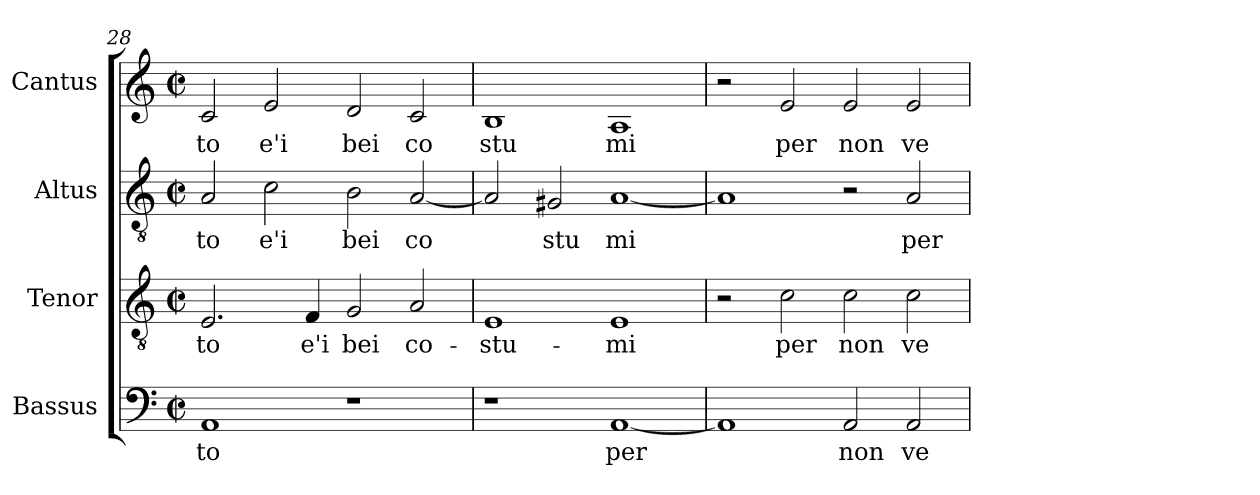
**kern	**text	**kern	**text	**kern	**text	**kern	**text
*part4	*part4	*part3	*part3	*part2	*part2	*part1	*part1
*staff4	*staff4	*staff3	*staff3	*staff2	*staff2	*staff1	*staff1
*I"Bassus	*	*I"Tenor	*	*I"Altus	*	*I"Cantus	*
*clefF4	*	*clefGv2	*	*clefGv2	*	*clefG2	*
*k[]	*	*k[]	*	*k[]	*	*k[]	*
*C:	*	*C:	*	*C:	*	*C:	*
*M2/2	*	*M2/2	*	*M2/2	*	*M2/2	*
*met(c|)	*	*met(c|)	*	*met(c|)	*	*met(c|)	*
=28	=28	=28	=28	=28	=28	=28	=28
!	!LO:LY:b:cj	!	!LO:LY:b:cj	!	!LO:LY:b:cj	!	!LO:LY:b:cj
1AA	-to	2.E/	-to	2A/	to	2c/	to
!	!	!	!	!	!LO:LY:b:cj	!	!LO:LY:b:cj
.	.	.	.	2c\	e'i	2e/	e'i
!	!	!	!LO:LY:b:cj	!	!	!	!
.	.	4F/	e'i	.	.	.	.
!	!	!	!LO:LY:b:cj	!	!LO:LY:b:cj	!	!LO:LY:b:cj
1r	.	2G/	bei	2B\	bei	2d/	bei
!	!	!	!LO:LY:b:cj	!	!LO:LY:b:cj	!	!LO:LY:b:cj
.	.	2A/	co-	[<2A/	co	2c/	co
=29	=29	=29	=29	=29	=29	=29	=29
!	!	!	!LO:LY:b:cj	!	!LO:LY:b:cj	!	!LO:LY:b:cj
1r	.	1E	-stu-	2A/]	.	1B	stu
!	!	!	!	!	!LO:LY:b:cj	!	!
.	.	.	.	2G#/	stu	.	.
!	!LO:LY:b:cj	!	!LO:LY:b:cj	!	!LO:LY:b:cj	!	!LO:LY:b:cj
[<1AA	per	1E	-mi	[<1A	mi	1A	mi
=30	=30	=30	=30	=30	=30	=30	=30
!	!LO:LY:b:cj	!	!	!	!LO:LY:b:cj	!	!
1AA]	.	2r	.	1A]	.	2r	.
!	!	!	!LO:LY:b:cj	!	!	!	!LO:LY:b:cj
.	.	2c\	per	.	.	2e/	per
!	!LO:LY:b:cj	!	!LO:LY:b:cj	!	!	!	!LO:LY:b:cj
2AA/	non	2c\	non	2r	.	2e/	non
!	!LO:LY:b:cj	!	!LO:LY:b:cj	!	!LO:LY:b:cj	!	!LO:LY:b:cj
2AA/	ve-	2c\	ve-	2A/	per	2e/	ve
=	=	=	=	=	=	=	=
*-	*-	*-	*-	*-	*-	*-	*-
